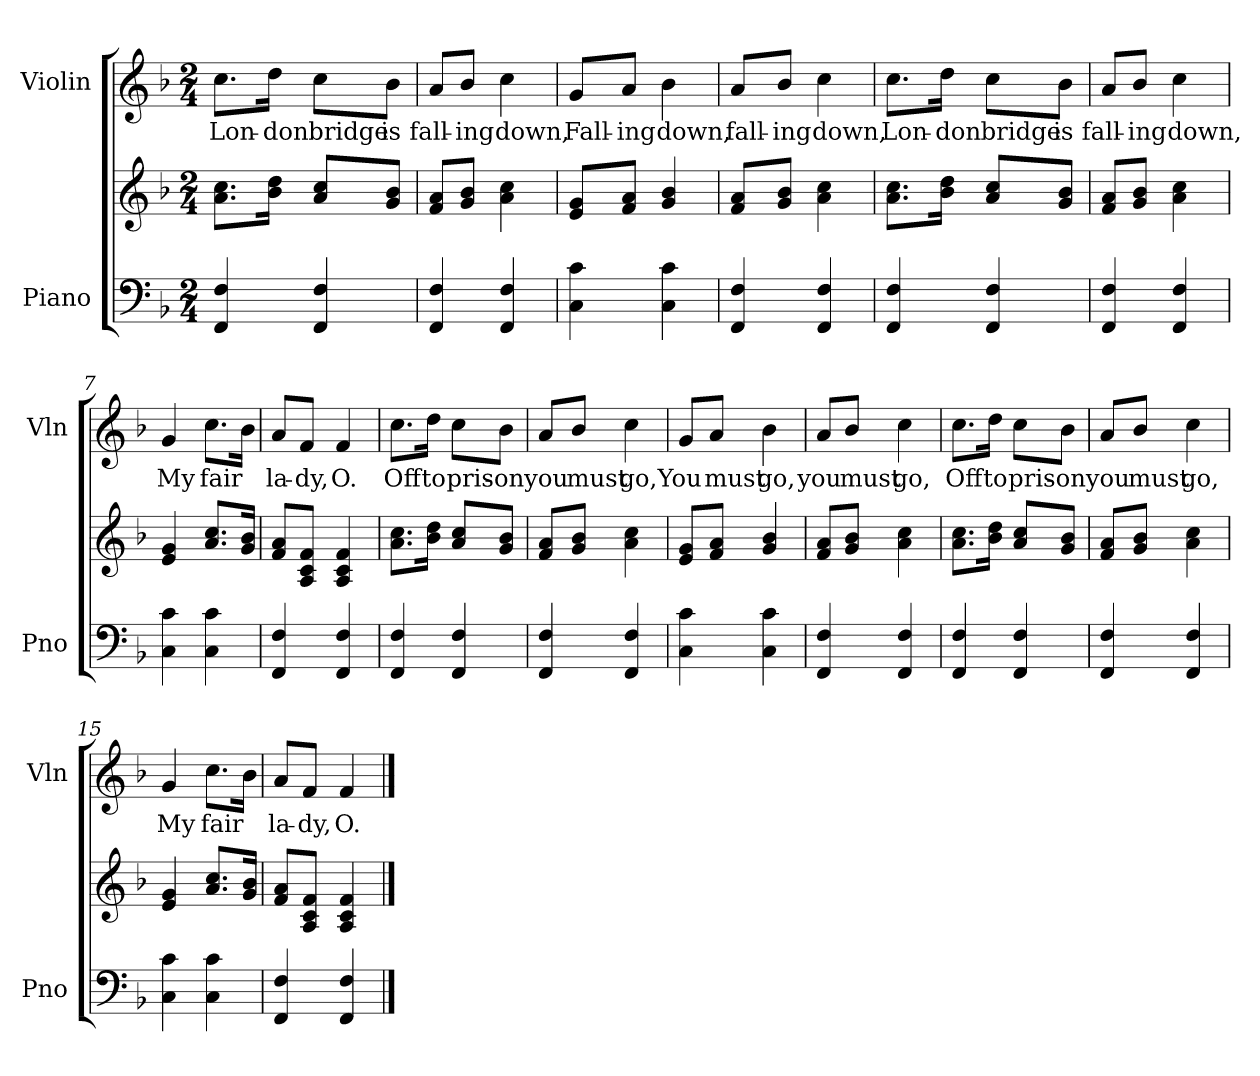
**kern	**kern	**kern	**text
*part2	*part2	*part1	*part1
*staff3	*staff2	*staff1	*staff1
*I"Piano	*	*I"Violin	*
*I'Pno	*	*I'Vln	*
*clefF4	*clefG2	*clefG2	*
*k[b-]	*k[b-]	*k[b-]	*
*M2/4	*M2/4	*M2/4	*
*MM90	*MM90	*MM90	*
=1	=1	=1	=1
!	!	!	!LO:LY:b
4FF/ 4F/	8.a\ 8.cc\L	8.cc\L	Lon-
!	!	!	!LO:LY:b
.	16b-\ 16dd\Jk	16dd\Jk	-don
!	!	!	!LO:LY:b
4FF/ 4F/	8a/ 8cc/L	8cc\L	bridge
!	!	!	!LO:LY:b
.	8g/ 8b-/J	8b-\J	is
=2	=2	=2	=2
!	!	!	!LO:LY:b
4FF/ 4F/	8f/ 8a/L	8a/L	fall-
!	!	!	!LO:LY:b
.	8g/ 8b-/J	8b-/J	-ing
!	!	!	!LO:LY:b
4FF/ 4F/	4a\ 4cc\	4cc\	down,
=3	=3	=3	=3
!	!	!	!LO:LY:b
4C\ 4c\	8e/ 8g/L	8g/L	Fall-
!	!	!	!LO:LY:b
.	8f/ 8a/J	8a/J	-ing
!	!	!	!LO:LY:b
4C\ 4c\	4g/ 4b-/	4b-\	down,
=4	=4	=4	=4
!	!	!	!LO:LY:b
4FF/ 4F/	8f/ 8a/L	8a/L	fall-
!	!	!	!LO:LY:b
.	8g/ 8b-/J	8b-/J	-ing
!	!	!	!LO:LY:b
4FF/ 4F/	4a\ 4cc\	4cc\	down,
!!LO:LB:g=z
=5	=5	=5	=5
!	!	!	!LO:LY:b
4FF/ 4F/	8.a\ 8.cc\L	8.cc\L	Lon-
!	!	!	!LO:LY:b
.	16b-\ 16dd\Jk	16dd\Jk	-don
!	!	!	!LO:LY:b
4FF/ 4F/	8a/ 8cc/L	8cc\L	bridge
!	!	!	!LO:LY:b
.	8g/ 8b-/J	8b-\J	is
=6	=6	=6	=6
!	!	!	!LO:LY:b
4FF/ 4F/	8f/ 8a/L	8a/L	fall-
!	!	!	!LO:LY:b
.	8g/ 8b-/J	8b-/J	-ing
!	!	!	!LO:LY:b
4FF/ 4F/	4a\ 4cc\	4cc\	down,
=7	=7	=7	=7
!	!	!	!LO:LY:b
4C\ 4c\	4e/ 4g/	4g/	My
!	!	!	!LO:LY:b
4C\ 4c\	8.a/ 8.cc/L	8.cc\L	fair
.	16g/ 16b-/Jk	16b-\Jk	.
=8	=8	=8	=8
!	!	!	!LO:LY:b
4FF/ 4F/	8f/ 8a/L	8a/L	la-
!	!	!	!LO:LY:b
.	8A/ 8c/ 8f/J	8f/J	-dy,
!	!	!	!LO:LY:b
4FF/ 4F/	4A/ 4c/ 4f/	4f/	O.
!!LO:LB:g=z
=9	=9	=9	=9
!	!	!	!LO:LY:b
4FF/ 4F/	8.a\ 8.cc\L	8.cc\L	Off
!	!	!	!LO:LY:b
.	16b-\ 16dd\Jk	16dd\Jk	to
!	!	!	!LO:LY:b
4FF/ 4F/	8a/ 8cc/L	8cc\L	pris-
!	!	!	!LO:LY:b
.	8g/ 8b-/J	8b-\J	-on
=10	=10	=10	=10
!	!	!	!LO:LY:b
4FF/ 4F/	8f/ 8a/L	8a/L	you
!	!	!	!LO:LY:b
.	8g/ 8b-/J	8b-/J	must
!	!	!	!LO:LY:b
4FF/ 4F/	4a\ 4cc\	4cc\	go,
=11	=11	=11	=11
!	!	!	!LO:LY:b
4C\ 4c\	8e/ 8g/L	8g/L	You
!	!	!	!LO:LY:b
.	8f/ 8a/J	8a/J	must
!	!	!	!LO:LY:b
4C\ 4c\	4g/ 4b-/	4b-\	go,
=12	=12	=12	=12
!	!	!	!LO:LY:b
4FF/ 4F/	8f/ 8a/L	8a/L	you
!	!	!	!LO:LY:b
.	8g/ 8b-/J	8b-/J	must
!	!	!	!LO:LY:b
4FF/ 4F/	4a\ 4cc\	4cc\	go,
!!LO:PB:g=z
=13	=13	=13	=13
!	!	!	!LO:LY:b
4FF/ 4F/	8.a\ 8.cc\L	8.cc\L	Off
!	!	!	!LO:LY:b
.	16b-\ 16dd\Jk	16dd\Jk	to
!	!	!	!LO:LY:b
4FF/ 4F/	8a/ 8cc/L	8cc\L	pris-
!	!	!	!LO:LY:b
.	8g/ 8b-/J	8b-\J	-on
=14	=14	=14	=14
!	!	!	!LO:LY:b
4FF/ 4F/	8f/ 8a/L	8a/L	you
!	!	!	!LO:LY:b
.	8g/ 8b-/J	8b-/J	must
!	!	!	!LO:LY:b
4FF/ 4F/	4a\ 4cc\	4cc\	go,
=15	=15	=15	=15
!	!	!	!LO:LY:b
4C\ 4c\	4e/ 4g/	4g/	My
!	!	!	!LO:LY:b
4C\ 4c\	8.a/ 8.cc/L	8.cc\L	fair
.	16g/ 16b-/Jk	16b-\Jk	.
=16	=16	=16	=16
!	!	!	!LO:LY:b
4FF/ 4F/	8f/ 8a/L	8a/L	la-
!	!	!	!LO:LY:b
.	8A/ 8c/ 8f/J	8f/J	-dy,
!	!	!	!LO:LY:b
4FF/ 4F/	4A/ 4c/ 4f/	4f/	O.
==	==	==	==
*-	*-	*-	*-
